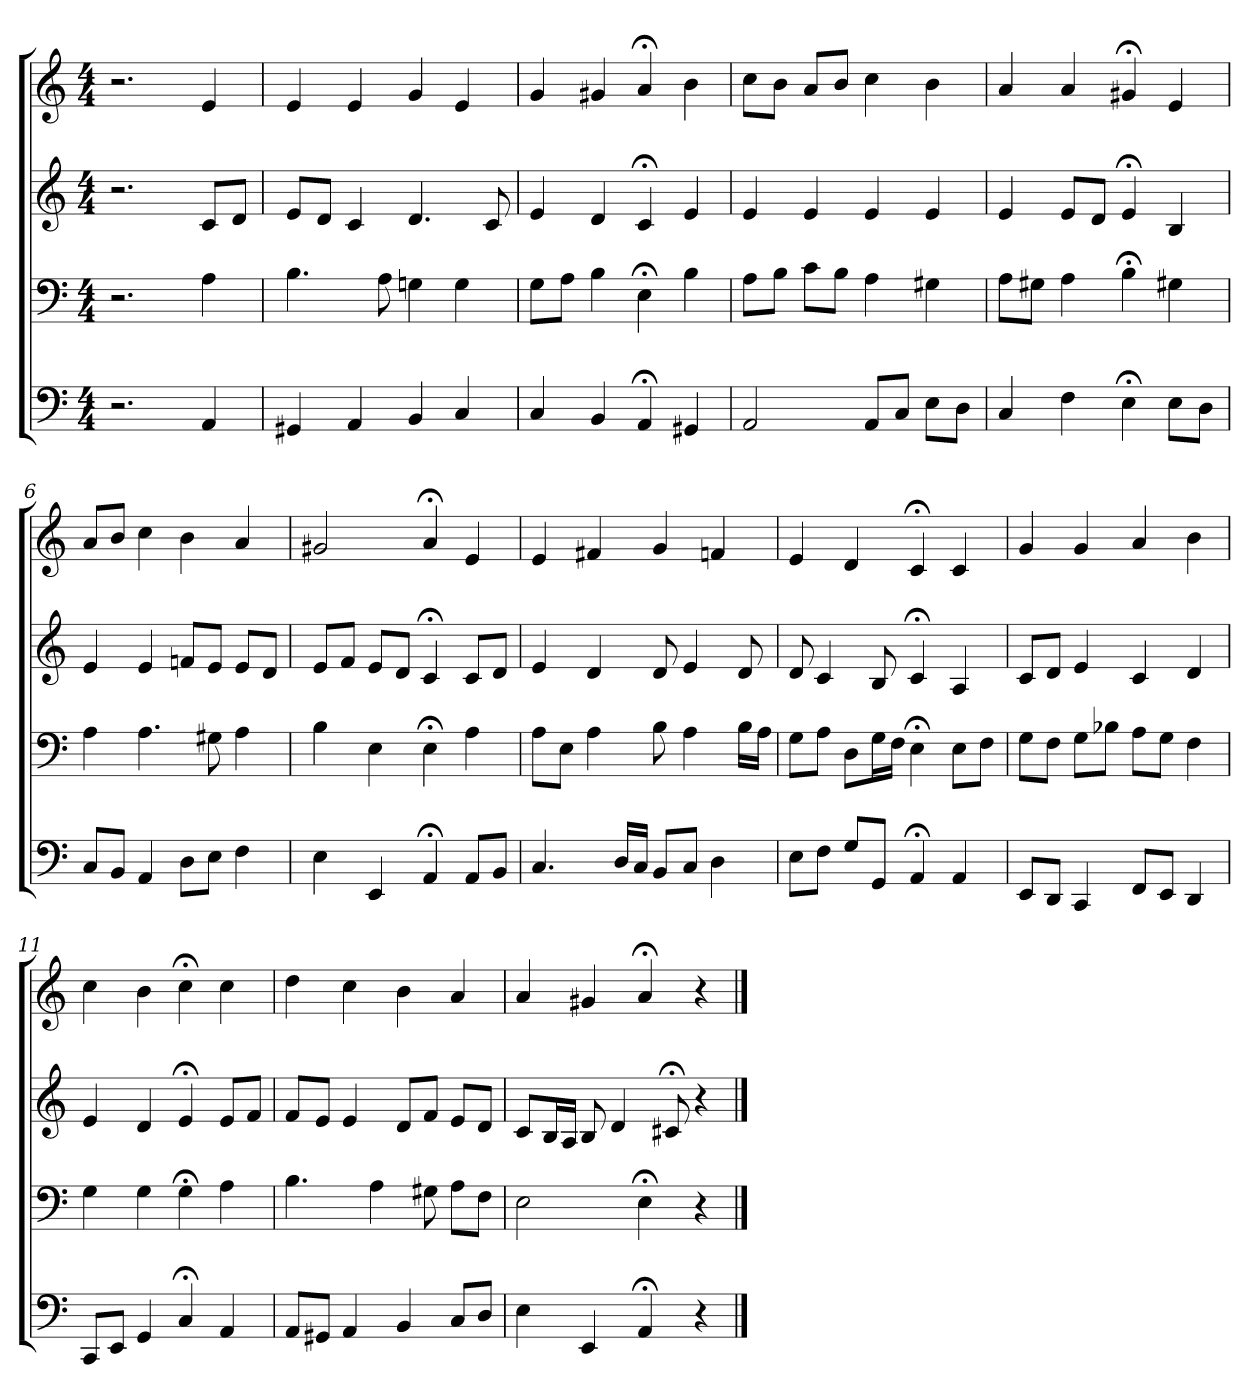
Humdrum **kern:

**kern	**kern	**kern	**kern
*part4	*part3	*part2	*part1
*staff4	*staff3	*staff2	*staff1
*clefF4	*clefF4	*clefG2	*clefG2
*k[]	*k[]	*k[]	*k[]
*C:	*C:	*C:	*a:
*M4/4	*M4/4	*M4/4	*M4/4
=1	=1	=1	=1
2.r	2.r	2.r	2.r
4AA	4A	8c/L	4e
.	.	8d/J	.
=2	=2	=2	=2
4GG#X	4.B	8e/L	4e
.	.	8d/J	.
4AA	.	4c	4e
.	8A	.	.
4BB	4Gn	4.d	4g
4C	4G	.	4e
.	.	8c	.
=3	=3	=3	=3
4C	8G\L	4e	4g
.	8A\J	.	.
4BB	4B	4d	4g#X
4AA;<	4E;<	4c;<	4a;<
4GG#X	4B	4e	4b
=4	=4	=4	=4
2AA	8A\L	4e	8cc\L
.	8B\J	.	8b\J
.	8c\L	4e	8a/L
.	8B\J	.	8b/J
8AA/L	4A	4e	4cc
8C/J	.	.	.
8E\L	4G#X	4e	4b
8D\J	.	.	.
=5	=5	=5	=5
4C	8A\L	4e	4a
.	8G#X\J	.	.
4F	4A	8e/L	4a
.	.	8d/J	.
4E;<	4B;<	4e;<	4g#X;<
8E\L	4G#X	4B	4e
8D\J	.	.	.
=6	=6	=6	=6
8C/L	4A	4e	8a/L
8BB/J	.	.	8b/J
4AA	4.A	4e	4cc
8D\L	.	8fn/L	4b
8E\J	8G#X	8e/J	.
4F	4A	8e/L	4a
.	.	8d/J	.
=7	=7	=7	=7
4E	4B	8e/L	2g#X
.	.	8f/J	.
4EE	4E	8e/L	.
.	.	8d/J	.
4AA;<	4E;<	4c;<	4a;<
8AA/L	4A	8c/L	4e
8BB/J	.	8d/J	.
=8	=8	=8	=8
4.C	8A\L	4e	4e
.	8E\J	.	.
.	4A	4d	4f#X
16D/LL	.	.	.
16C/JJ	.	.	.
8BB/L	8B	8d	4g
8C/J	4A	4e	.
4D	.	.	4fn
.	16B\LL	8d	.
.	16A\JJ	.	.
=9	=9	=9	=9
8E\L	8G\L	8d	4e
8F\J	8A\J	4c	.
8G/L	8D\L	.	4d
8GG/J	16G\L	8B	.
.	16F\JJ	.	.
4AA;<	4E;<	4c;<	4c;<
4AA	8E\L	4A	4c
.	8F\J	.	.
=10	=10	=10	=10
8EE/L	8G\L	8c/L	4g
8DD/J	8F\J	8d/J	.
4CC	8G\L	4e	4g
.	8B-X\J	.	.
8FF/L	8A\L	4c	4a
8EE/J	8G\J	.	.
4DD	4F	4d	4b
=11	=11	=11	=11
8CC/L	4G	4e	4cc
8EE/J	.	.	.
4GG	4G	4d	4b
4C;<	4G;<	4e;<	4cc;<
4AA	4A	8e/L	4cc
.	.	8f/J	.
=12	=12	=12	=12
8AA/L	4.B	8f/L	4dd
8GG#X/J	.	8e/J	.
4AA	.	4e	4cc
.	4A	.	.
4BB	.	8d/L	4b
.	8G#X	8f/J	.
8C/L	8A\L	8e/L	4a
8D/J	8F\J	8d/J	.
=13	=13	=13	=13
4E	2E	8c/L	4a
.	.	16B/L	.
.	.	16A/JJ	.
4EE	.	8B	4g#X
.	.	4d	.
4AA;<	4E;<	.	4a;<
.	.	8c#X;<	.
4r	4r	4r	4r
==	==	==	==
*-	*-	*-	*-
